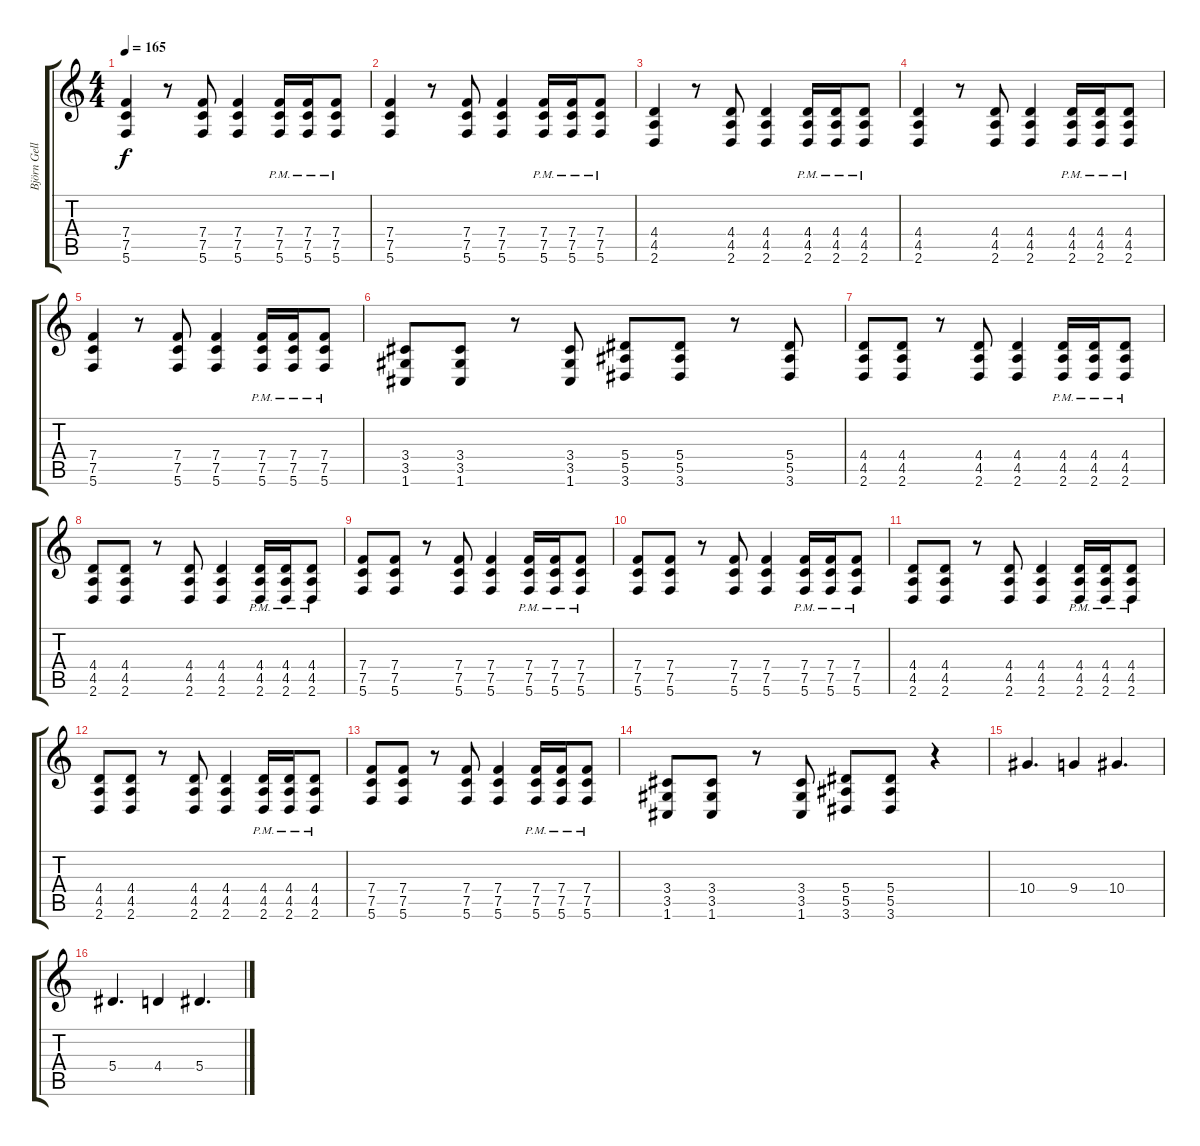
\track ("Björn Gellotte" "Björn Gell") {instrument distortionguitar}
\staff {score tabs}
\tuning (C4 G3 Eb3 Bb2 F2 C2) {hide}
\ts (4 4)
\tempo 165
\clef g2
\ks c
(7.4 7.5 5.6).4{dy f} r.8 (7.4 7.5 5.6).8 (7.4 7.5 5.6).4 (7.4{pm} 7.5{pm} 5.6{pm}).16 (7.4{pm} 7.5{pm} 5.6{pm}).16 (7.4{pm} 7.5{pm} 5.6{pm}).8 |
(7.4 7.5 5.6).4 r.8 (7.4 7.5 5.6).8 (7.4 7.5 5.6).4 (7.4{pm} 7.5{pm} 5.6{pm}).16 (7.4{pm} 7.5{pm} 5.6{pm}).16 (7.4{pm} 7.5{pm} 5.6{pm}).8 |
(4.4 4.5 2.6).4 r.8 (4.4 4.5 2.6).8 (4.4 4.5 2.6).4 (4.4{pm} 4.5{pm} 2.6{pm}).16 (4.4{pm} 4.5{pm} 2.6{pm}).16 (4.4{pm} 4.5{pm} 2.6{pm}).8 |
(4.4 4.5 2.6).4 r.8 (4.4 4.5 2.6).8 (4.4 4.5 2.6).4 (4.4{pm} 4.5{pm} 2.6{pm}).16 (4.4{pm} 4.5{pm} 2.6{pm}).16 (4.4{pm} 4.5{pm} 2.6{pm}).8 |
(7.4 7.5 5.6).4 r.8 (7.4 7.5 5.6).8 (7.4 7.5 5.6).4 (7.4{pm} 7.5{pm} 5.6{pm}).16 (7.4{pm} 7.5{pm} 5.6{pm}).16 (7.4{pm} 7.5{pm} 5.6{pm}).8 |
(3.4 3.5 1.6).8 (3.4 3.5 1.6).8 r.8 (3.4 3.5 1.6).8 (5.4 5.5 3.6).8 (5.4 5.5 3.6).8 r.8 (5.4 5.5 3.6).8 |
(4.4 4.5 2.6).8 (4.4 4.5 2.6).8 r.8 (4.4 4.5 2.6).8 (4.4 4.5 2.6).4 (4.4{pm} 4.5{pm} 2.6{pm}).16 (4.4{pm} 4.5{pm} 2.6{pm}).16 (4.4{pm} 4.5{pm} 2.6{pm}).8 |
(4.4 4.5 2.6).8 (4.4 4.5 2.6).8 r.8 (4.4 4.5 2.6).8 (4.4 4.5 2.6).4 (4.4{pm} 4.5{pm} 2.6{pm}).16 (4.4{pm} 4.5{pm} 2.6{pm}).16 (4.4{pm} 4.5{pm} 2.6{pm}).8 |
(7.4 7.5 5.6).8 (7.4 7.5 5.6).8 r.8 (7.4 7.5 5.6).8 (7.4 7.5 5.6).4 (7.4{pm} 7.5{pm} 5.6{pm}).16 (7.4{pm} 7.5{pm} 5.6{pm}).16 (7.4{pm} 7.5{pm} 5.6{pm}).8 |
(7.4 7.5 5.6).8 (7.4 7.5 5.6).8 r.8 (7.4 7.5 5.6).8 (7.4 7.5 5.6).4 (7.4{pm} 7.5{pm} 5.6{pm}).16 (7.4{pm} 7.5{pm} 5.6{pm}).16 (7.4{pm} 7.5{pm} 5.6{pm}).8 |
(4.4 4.5 2.6).8 (4.4 4.5 2.6).8 r.8 (4.4 4.5 2.6).8 (4.4 4.5 2.6).4 (4.4{pm} 4.5{pm} 2.6{pm}).16 (4.4{pm} 4.5{pm} 2.6{pm}).16 (4.4{pm} 4.5{pm} 2.6{pm}).8 |
(4.4 4.5 2.6).8 (4.4 4.5 2.6).8 r.8 (4.4 4.5 2.6).8 (4.4 4.5 2.6).4 (4.4{pm} 4.5{pm} 2.6{pm}).16 (4.4{pm} 4.5{pm} 2.6{pm}).16 (4.4{pm} 4.5{pm} 2.6{pm}).8 |
(7.4 7.5 5.6).8 (7.4 7.5 5.6).8 r.8 (7.4 7.5 5.6).8 (7.4 7.5 5.6).4 (7.4{pm} 7.5{pm} 5.6{pm}).16 (7.4{pm} 7.5{pm} 5.6{pm}).16 (7.4{pm} 7.5{pm} 5.6{pm}).8 |
(3.4 3.5 1.6).8 (3.4 3.5 1.6).8 r.8 (3.4 3.5 1.6).8 (5.4 5.5 3.6).8 (5.4 5.5 3.6).8 r.4 |
10.4.4{d} 9.4.4 10.4.4{d} |
5.4.4{d} 4.4.4 5.4.4{d}
